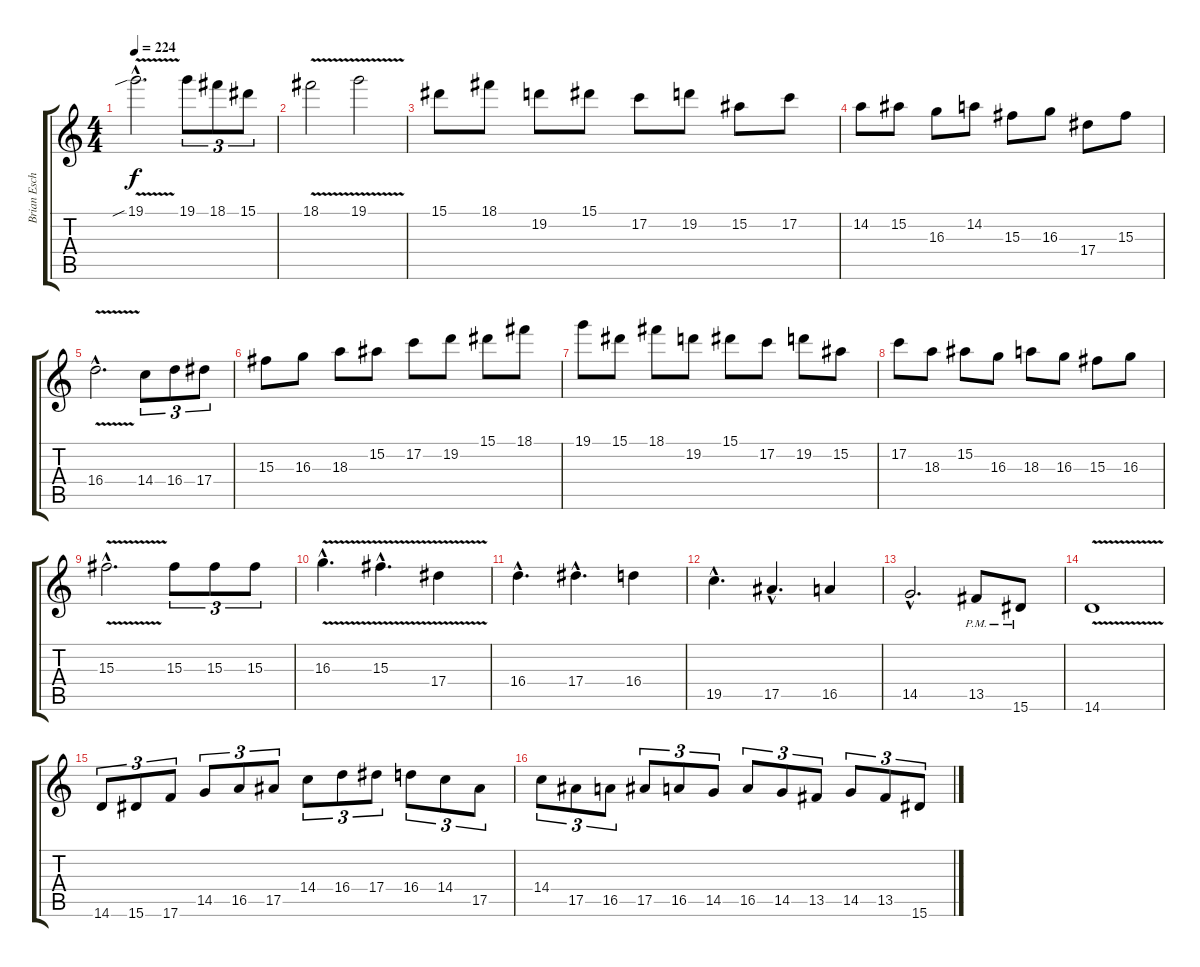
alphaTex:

\track ("Brian Eschbach (Lead)" "Brian Esch") {instrument distortionguitar}
\staff {score tabs}
\tuning (C4 G3 Eb3 Bb2 F2 C2) {hide}
\ts (4 4)
\tempo 224
\clef g2
\ks c
19.1{v sib hac}.2{d dy f balance 8} 19.1.8{tu (3 2)} 18.1.8{tu (3 2)} 15.1.8{tu (3 2)} |
18.1{v}.2 19.1{v}.2 |
15.1.8 18.1.8 19.2.8 15.1.8 17.2.8 19.2.8 15.2.8 17.2.8 |
14.2.8 15.2.8 16.3.8 14.2.8 15.3.8 16.3.8 17.4.8 15.3.8 |
16.4{v hac}.2{d} 14.4.8{tu (3 2)} 16.4.8{tu (3 2)} 17.4.8{tu (3 2)} |
15.3.8 16.3.8 18.3.8 15.2.8 17.2.8 19.2.8 15.1.8 18.1.8 |
19.1.8 15.1.8 18.1.8 19.2.8 15.1.8 17.2.8 19.2.8 15.2.8 |
17.2.8 18.3.8 15.2.8 16.3.8 18.3.8 16.3.8 15.3.8 16.3.8 |
15.3{v hac}.2{d} 15.3.8{tu (3 2)} 15.3.8{tu (3 2)} 15.3.8{tu (3 2)} |
16.3{v hac}.4{d} 15.3{v hac}.4{d} 17.4{v}.4 |
16.4{hac}.4{d} 17.4{hac}.4{d} 16.4.4 |
19.5{hac}.4{d} 17.5{hac}.4{d} 16.5.4 |
14.5{hac}.2{d} 13.5{pm}.8 15.6{pm}.8 |
14.6{v}.1 |
14.6.8{tu (3 2)} 15.6.8{tu (3 2)} 17.6.8{tu (3 2)} 14.5.8{tu (3 2)} 16.5.8{tu (3 2)} 17.5.8{tu (3 2)} 14.4.8{tu (3 2)} 16.4.8{tu (3 2)} 17.4.8{tu (3 2)} 16.4.8{tu (3 2)} 14.4.8{tu (3 2)} 17.5.8{tu (3 2)} |
14.4.8{tu (3 2)} 17.5.8{tu (3 2)} 16.5.8{tu (3 2)} 17.5.8{tu (3 2)} 16.5.8{tu (3 2)} 14.5.8{tu (3 2)} 16.5.8{tu (3 2)} 14.5.8{tu (3 2)} 13.5.8{tu (3 2)} 14.5.8{tu (3 2)} 13.5.8{tu (3 2)} 15.6.8{tu (3 2)}
